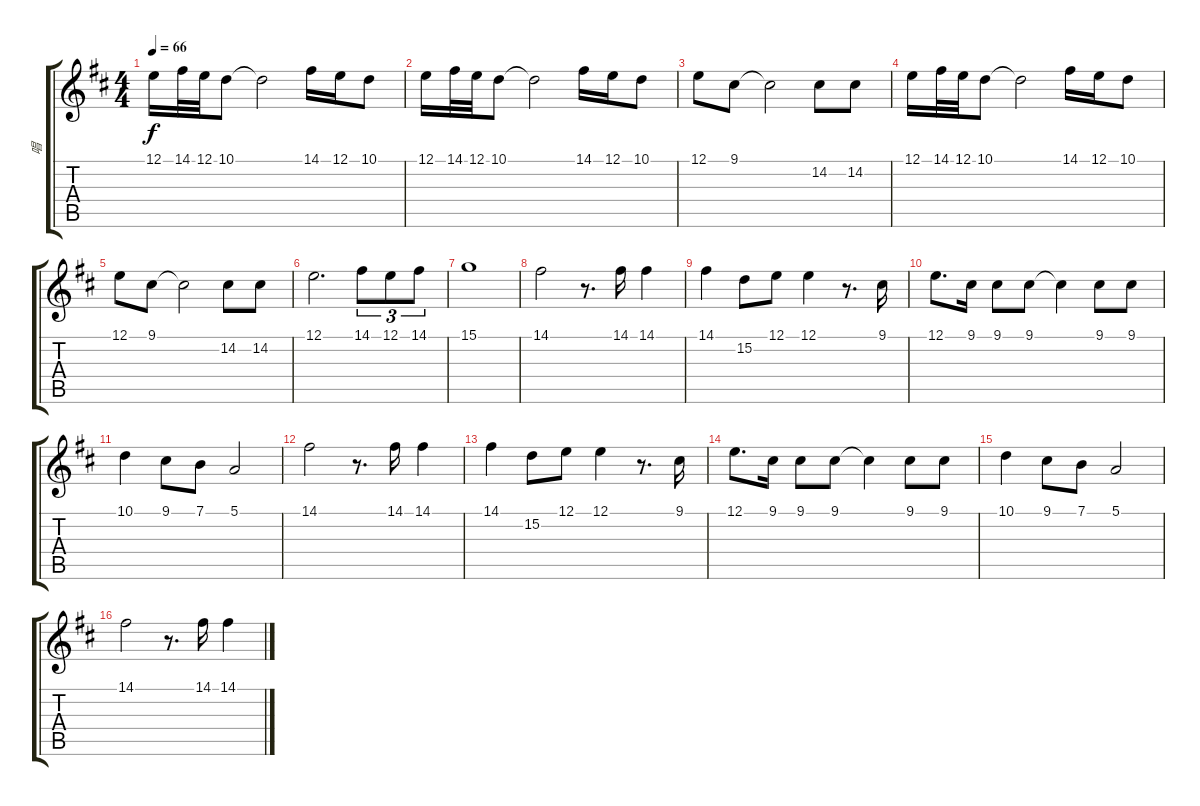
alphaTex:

\track ("唱" "唱") {instrument voiceoohs}
\staff {score tabs}
\tuning (E4 B3 G3 D3 A2 E2) {hide}
\ts (4 4)
\tempo 66
\clef g2
\ks d
12.1.16{dy f} 14.1.32 12.1.32 10.1.8 10.1{t}.2 14.1.16 12.1.16 10.1.8 |
12.1.16 14.1.32 12.1.32 10.1.8 10.1{t}.2 14.1.16 12.1.16 10.1.8 |
12.1.8 9.1.8 9.1{t}.2 14.2.8 14.2.8 |
12.1.16 14.1.32 12.1.32 10.1.8 10.1{t}.2 14.1.16 12.1.16 10.1.8 |
12.1.8 9.1.8 9.1{t}.2 14.2.8 14.2.8 |
12.1.2{d} 14.1.8{tu (3 2)} 12.1.8{tu (3 2)} 14.1.8{tu (3 2)} |
15.1.1 |
14.1.2 r.8{d} 14.1.16 14.1.4 |
14.1.4 15.2.8 12.1.8 12.1.4 r.8{d} 9.1.16 |
12.1.8{d} 9.1.16 9.1.8 9.1.8 9.1{t}.4 9.1.8 9.1.8 |
10.1.4 9.1.8 7.1.8 5.1.2 |
14.1.2 r.8{d} 14.1.16 14.1.4 |
14.1.4 15.2.8 12.1.8 12.1.4 r.8{d} 9.1.16 |
12.1.8{d} 9.1.16 9.1.8 9.1.8 9.1{t}.4 9.1.8 9.1.8 |
10.1.4 9.1.8 7.1.8 5.1.2 |
14.1.2 r.8{d} 14.1.16 14.1.4
